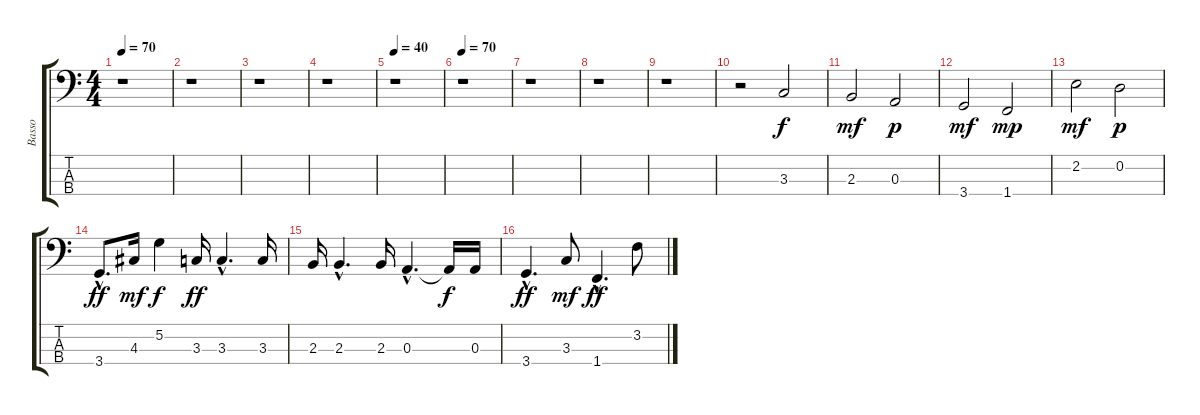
\track ("Basso" "Basso") {instrument electricbassfinger}
\staff {score tabs}
\tuning (G2 D2 A1 E1) {hide}
\ts (4 4)
\tempo 70
\clef f4
\ks c
r.1{dy f instrument electricbassfinger} |
r.1 |
r.1 |
r.1 |
\tempo 40
r.1 |
\tempo 70
r.1 |
r.1 |
r.1 |
r.1 |
r.2 3.3.2 |
2.3.2{dy mf} 0.3.2{dy p} |
3.4.2{dy mf} 1.4.2{dy mp} |
2.2.2{dy mf} 0.2.2{dy p} |
3.4{hac}.8{d dy ff} 4.3.16{dy mf} 5.2.4{dy f} 3.3.16{dy ff} 3.3{hac}.4{d} 3.3.16 |
2.3.16 2.3{hac}.4{d} 2.3.16 0.3{hac}.4{d} 0.3{t}.16{dy f} 0.3.16 |
3.4{hac}.4{d dy ff} 3.3.8{dy mf} 1.4{hac}.4{d dy ff} 3.2.8
